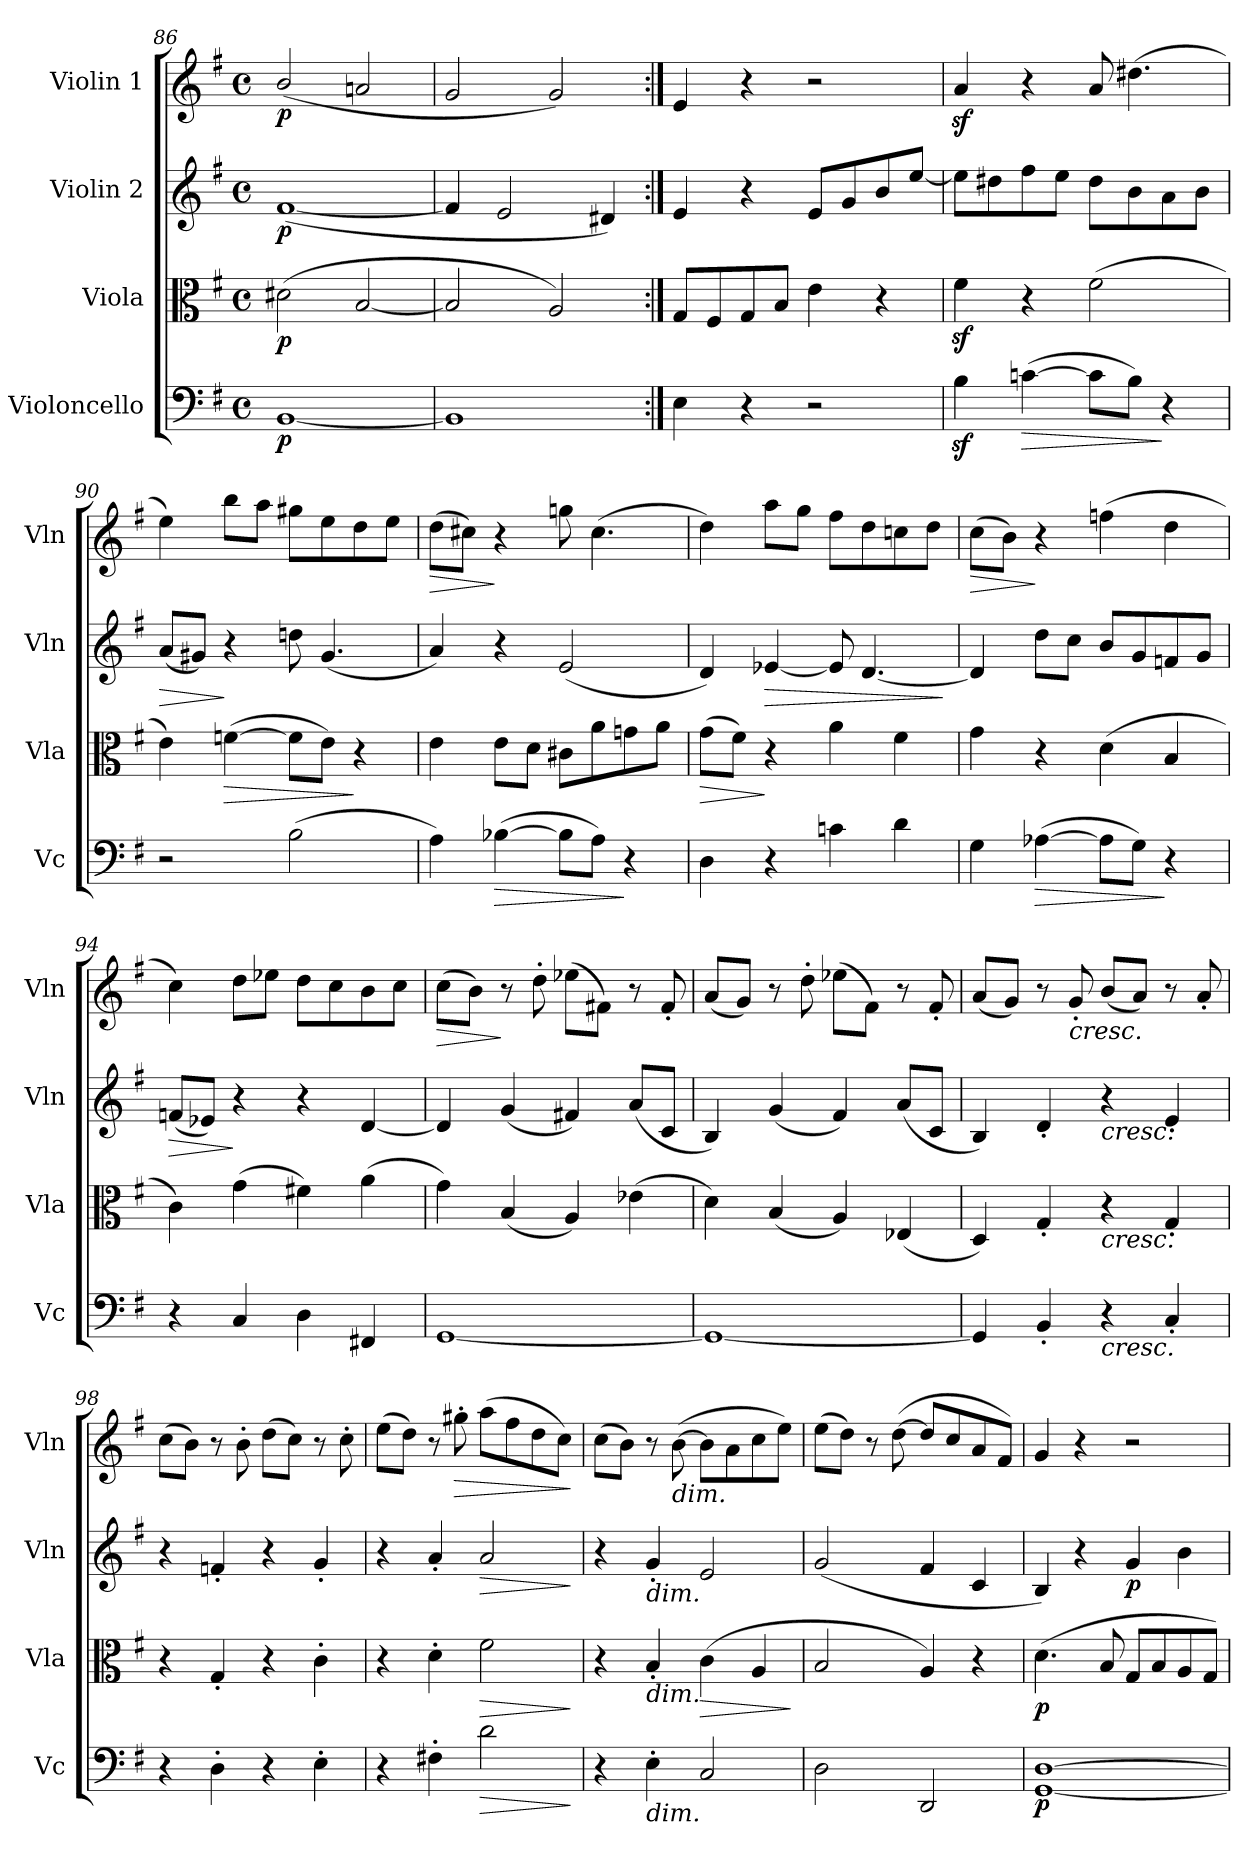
**kern	**dynam	**kern	**dynam	**kern	**dynam	**kern	**dynam
*part4	*part4	*part3	*part3	*part2	*part2	*part1	*part1
*staff4	*staff4	*staff3	*staff3	*staff2	*staff2	*staff1	*staff1
*I"Violoncello	*	*I"Viola	*	*I"Violin 2	*	*I"Violin 1	*
*I'Vc	*	*I'Vla	*	*I'Vln	*	*I'Vln	*
*clefF4	*	*clefC3	*	*clefG2	*	*clefG2	*
*k[f#]	*	*k[f#]	*	*k[f#]	*	*k[f#]	*
*M4/4	*	*M4/4	*	*M4/4	*	*M4/4	*
*met(c)	*	*met(c)	*	*met(c)	*	*met(c)	*
=86	=86	=86	=86	=86	=86	=86	=86
!	!LO:DY:b	!	!LO:DY:b	!	!LO:DY:b	!	!LO:DY:b
[1BB	p	(2d#X\	p	([1f#	p	(2b/	p
.	.	[2B/	.	.	.	2an/	.
=87	=87	=87	=87	=87	=87	=87	=87
1BB]	.	2B/]	.	4f#/]	.	2g/	.
.	.	.	.	2e/	.	.	.
.	.	2A/)	.	.	.	2g/)	.
.	.	.	.	4d#X/)	.	.	.
=88:|!	=88:|!	=88:|!	=88:|!	=88:|!	=88:|!	=88:|!	=88:|!
4E\	.	8G/L	.	4e/	.	4e/	.
.	.	8F#/	.	.	.	.	.
4r	.	8G/	.	4r	.	4r	.
.	.	8B/J	.	.	.	.	.
2r	.	4e\	.	8e/L	.	2r	.
.	.	.	.	8g/	.	.	.
.	.	4r	.	8b/	.	.	.
.	.	.	.	[8ee/J	.	.	.
!!LO:LB:g=z
=89	=89	=89	=89	=89	=89	=89	=89
4Bz<\	.	4f#z<\	.	8ee\L]	.	4az</	.
.	.	.	.	8dd#X\	.	.	.
!	!LO:HP:b	!	!	!	!	!	!
([4cn\	>	4r	.	8ff#\	.	4r	.
.	.	.	.	8ee\J	.	.	.
8c\L]	.	(2f#\	.	8dd#\L	.	8a/	.
8B\J)	.	.	.	8b\	.	(4.dd#X\	.
4r	]	.	.	8a\	.	.	.
.	.	.	.	8b\J	.	.	.
=90	=90	=90	=90	=90	=90	=90	=90
!	!	!	!	!	!LO:HP:b	!	!
2r	.	4e\)	.	(8a/L	>	4ee\)	.
.	.	.	.	8g#X/J)	.	.	.
!	!	!	!LO:HP:b	!	!	!	!
.	.	([4fn\	>	4r	]	8bb\L	.
.	.	.	.	.	.	8aa\J	.
(2B\	.	8f\L]	.	8ddn\	.	8gg#X\L	.
.	.	8e\J)	.	(4.g#/	.	8ee\	.
.	.	4r	]	.	.	8dd\	.
.	.	.	.	.	.	8ee\J	.
=91	=91	=91	=91	=91	=91	=91	=91
!	!	!	!	!	!	!	!LO:HP:b
4A\)	.	4e\	.	4a/)	.	(8dd\L	>
.	.	.	.	.	.	8cc#X\J)	.
!	!LO:HP:b	!	!	!	!	!	!
([4B-X\	>	8e\L	.	4r	.	4r	]
.	.	8d\J	.	.	.	.	.
8B-\L]	.	8c#X\L	.	(2e/	.	8ggn\	.
8A\J)	.	8a\	.	.	.	(4.cc#\	.
4r	]	8gn\	.	.	.	.	.
.	.	8a\J	.	.	.	.	.
=92	=92	=92	=92	=92	=92	=92	=92
!	!	!	!LO:HP:b	!	!	!	!
4D\	.	(8g\L	>	4d/)	.	4dd\)	.
.	.	8f#\J)	.	.	.	.	.
!	!	!	!	!	!LO:HP:b	!	!
4r	.	4r	]	[4e-X/	>	8aa\L	.
.	.	.	.	.	.	8gg\J	.
4cn\	.	4a\	.	8e-/]	.	8ff#\L	.
.	.	.	.	[4.d/	.	8dd\	.
4d\	.	4f#\	.	.	.	8ccn\	.
.	.	.	.	.	.	8dd\J	.
.	.	.	.	.	]	.	.
=93	=93	=93	=93	=93	=93	=93	=93
!	!	!	!	!	!	!	!LO:HP:b
4G\	.	4g\	.	4d/]	.	(8cc\L	>
.	.	.	.	.	.	8b\J)	.
!	!LO:HP:b	!	!	!	!	!	!
([4A-X\	>	4r	.	8dd\L	.	4r	]
.	.	.	.	8cc\J	.	.	.
8A-\L]	.	(4d\	.	8b/L	.	(4ffn\	.
8G\J)	.	.	.	8g/	.	.	.
4r	]	4B/	.	8fn/	.	4dd\	.
.	.	.	.	8g/J	.	.	.
!!LO:LB:g=z
=94	=94	=94	=94	=94	=94	=94	=94
!	!	!	!	!	!LO:HP:b	!	!
4r	.	4c\)	.	(8fn/L	>	4cc\)	.
.	.	.	.	8e-X/J)	.	.	.
4C/	.	(4g\	.	4r	]	8dd\L	.
.	.	.	.	.	.	8ee-X\J	.
4D\	.	4f#X\)	.	4r	.	8dd\L	.
.	.	.	.	.	.	8cc\	.
4FF#X/	.	(4a\	.	[4d/	.	8b\	.
.	.	.	.	.	.	8cc\J	.
=95	=95	=95	=95	=95	=95	=95	=95
!	!	!	!	!	!	!	!LO:HP:b
[1GG	.	4g\)	.	4d/]	.	(8cc\L	>
.	.	.	.	.	.	8b\J)	.
.	.	(4B/	.	(4g/	.	8r	]
.	.	.	.	.	.	8dd'\	.
.	.	4A/)	.	4f#X/)	.	(8ee-X\L	.
.	.	.	.	.	.	8f#X\J)	.
.	.	(4e-X\	.	(8a/L	.	8r	.
.	.	.	.	8c/J	.	8f#'/	.
=96	=96	=96	=96	=96	=96	=96	=96
1GG_	.	4d\)	.	4B/)	.	(8a/L	.
.	.	.	.	.	.	8g/J)	.
.	.	(4B/	.	(4g/	.	8r	.
.	.	.	.	.	.	8dd'\	.
.	.	4A/)	.	4f#/)	.	(8ee-X\L	.
.	.	.	.	.	.	8f#\J)	.
.	.	(4E-X/	.	(8a/L	.	8r	.
.	.	.	.	8c/J	.	8f#'/	.
=97	=97	=97	=97	=97	=97	=97	=97
4GG/]	.	4D/)	.	4B/)	.	(8a/L	.
.	.	.	.	.	.	8g/J)	.
4BB'/	.	4G'/	.	4d'/	.	8r	.
!	!	!	!	!	!	!LO:TX:b:i:t=cresc.	!
.	.	.	.	.	.	8g'/	.
!	!	!	!	!LO:TX:b:i:t=cresc.	!	!	!
!	!	!LO:TX:b:i:t=cresc.	!	!	!	!	!
!LO:TX:b:i:t=cresc.	!	!	!	!	!	!	!
4r	.	4r	.	4r	.	(8b/L	.
.	.	.	.	.	.	8a/J)	.
4C'/	.	4G'/	.	4e'/	.	8r	.
.	.	.	.	.	.	8a'/	.
!!LO:PB:g=z
=98	=98	=98	=98	=98	=98	=98	=98
4r	.	4r	.	4r	.	(8cc\L	.
.	.	.	.	.	.	8b\J)	.
4D'\	.	4G'/	.	4fn'/	.	8r	.
.	.	.	.	.	.	8b'\	.
4r	.	4r	.	4r	.	(8dd\L	.
.	.	.	.	.	.	8cc\J)	.
4E'\	.	4c'\	.	4g'/	.	8r	.
.	.	.	.	.	.	8cc'\	.
=99	=99	=99	=99	=99	=99	=99	=99
4r	.	4r	.	4r	.	(8ee\L	.
.	.	.	.	.	.	8dd\J)	.
4F#X'\	.	4d'\	.	4a'/	.	8r	.
!	!	!	!	!	!	!	!LO:HP:b
.	.	.	.	.	.	8gg#X'\	>
!	!LO:HP:b	!	!LO:HP:b	!	!LO:HP:b	!	!
2d\	>	2f#\	>	2a/	>	(8aa\L	.
.	.	.	.	.	.	8ff#\	.
.	.	.	.	.	.	8dd\	.
.	.	.	.	.	.	8cc\J)	.
.	]	.	]	.	]	.	]
=100	=100	=100	=100	=100	=100	=100	=100
4r	.	4r	.	4r	.	(8cc\L	.
.	.	.	.	.	.	8b\J)	.
!	!	!	!	!LO:TX:b:i:t=dim.	!	!	!
!	!	!LO:TX:b:i:t=dim.	!	!	!	!	!
!LO:TX:b:i:t=dim.	!	!	!	!	!	!	!
4E'\	.	4B'/	.	4g'/	.	8r	.
!	!	!	!	!	!	!LO:TX:b:i:t=dim.	!
.	.	.	.	.	.	([8b\	.
!	!	!	!LO:HP:b	!	!	!	!
2C/	.	(4c\	>	2e/	.	8b\L]	.
.	.	.	.	.	.	8a\	.
.	.	4A/	.	.	.	8cc\	.
.	.	.	.	.	.	8ee\J)	.
.	.	.	]	.	.	.	.
=101	=101	=101	=101	=101	=101	=101	=101
2D\	.	2B/	.	(2g/	.	(8ee\L	.
.	.	.	.	.	.	8dd\J)	.
.	.	.	.	.	.	8r	.
.	.	.	.	.	.	([8dd\	.
2DD/	.	4A/)	.	4f#/	.	8dd/L]	.
.	.	.	.	.	.	8cc/	.
.	.	4r	.	4c/	.	8a/	.
.	.	.	.	.	.	8f#/J)	.
=102	=102	=102	=102	=102	=102	=102	=102
!	!LO:DY:b	!	!LO:DY:b	!	!	!	!
[1GG [1D	p	(4.d\	p	4B/)	.	4g/	.
.	.	.	.	4r	.	4r	.
.	.	8B/	.	.	.	.	.
!	!	!	!	!	!LO:DY:b	!	!
.	.	8G/L	.	4g/	p	2r	.
.	.	8B/	.	.	.	.	.
.	.	8A/	.	4b\	.	.	.
.	.	8G/J)	.	.	.	.	.
=	=	=	=	=	=	=	=
*-	*-	*-	*-	*-	*-	*-	*-
